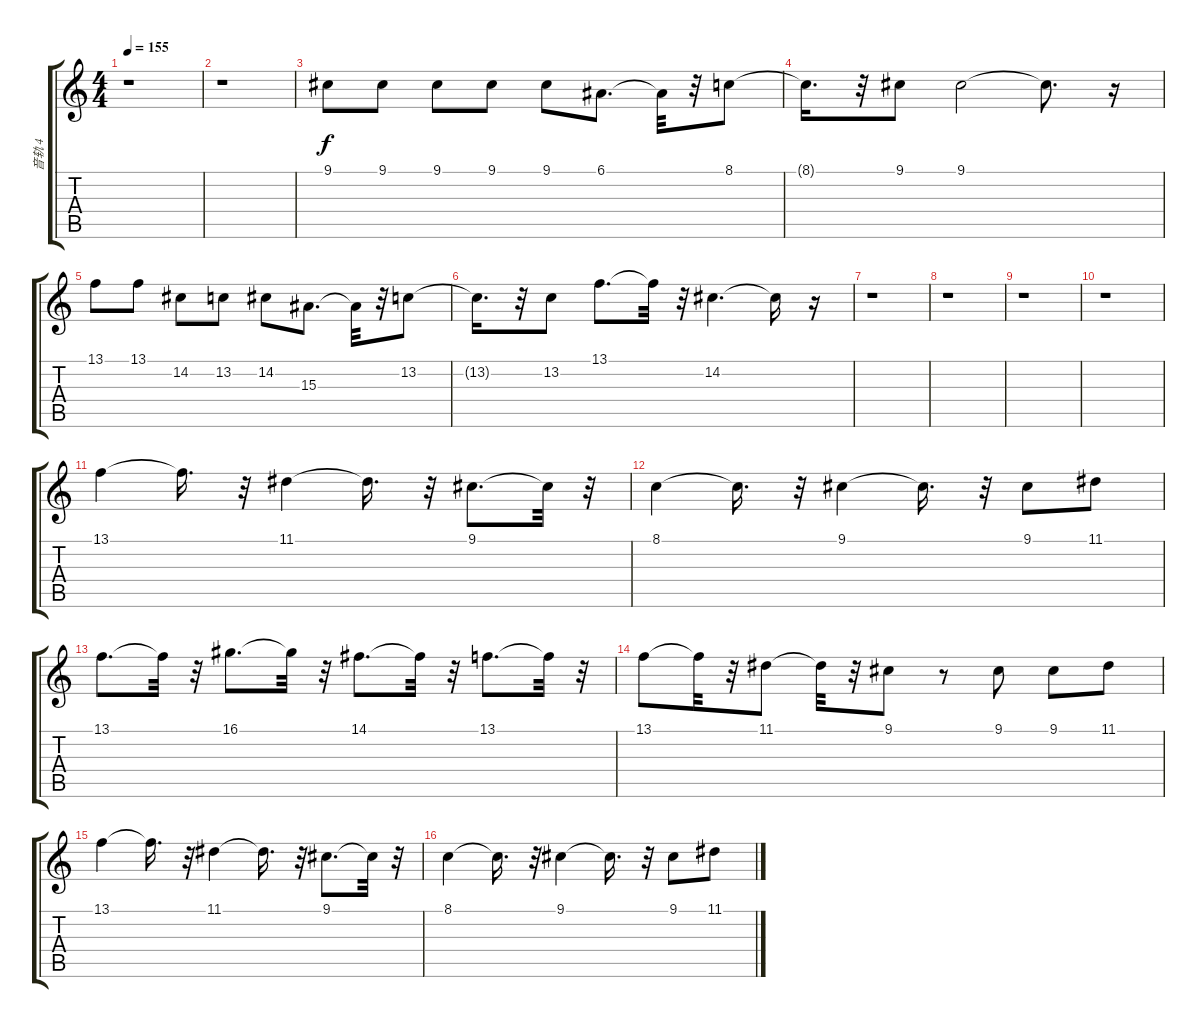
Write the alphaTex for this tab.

\track ("音轨 4" "音轨 4") {instrument musicbox}
\staff {score tabs}
\tuning (E4 B3 G3 D3 A2 E2) {hide}
\ts (4 4)
\tempo 155
\clef g2
\ks c
r.1{dy f} |
r.1 |
9.1.8{instrument musicbox} 9.1.8 9.1.8 9.1.8 9.1.8 6.1.8{d} 6.1{t}.32 r.32 8.1.8 |
8.1{t}.16{d} r.32 9.1.8 9.1.2 9.1{t}.8{d} r.16 |
13.1.8 13.1.8 14.2.8 13.2.8 14.2.8 15.3.8{d} 15.3{t}.32 r.32 13.2.8 |
13.2{t}.16{d} r.32 13.2.8 13.1.8{d} 13.1{t}.32 r.32 14.2.4{d} 14.2{t}.16 r.16 |
r.1 |
r.1 |
r.1 |
r.1 |
13.1.4 13.1{t}.16{d} r.32 11.1.4 11.1{t}.16{d} r.32 9.1.8{d} 9.1{t}.32 r.32 |
8.1.4 8.1{t}.16{d} r.32 9.1.4 9.1{t}.16{d} r.32 9.1.8 11.1.8 |
13.1.8{d} 13.1{t}.32 r.32 16.1.8{d} 16.1{t}.32 r.32 14.1.8{d} 14.1{t}.32 r.32 13.1.8{d} 13.1{t}.32 r.32 |
13.1.8 13.1{t}.32 r.32 11.1.8 11.1{t}.32 r.32 9.1.8 r.8 9.1.8 9.1.8 11.1.8 |
13.1.4 13.1{t}.16{d} r.32 11.1.4 11.1{t}.16{d} r.32 9.1.8{d} 9.1{t}.32 r.32 |
8.1.4 8.1{t}.16{d} r.32 9.1.4 9.1{t}.16{d} r.32 9.1.8 11.1.8
